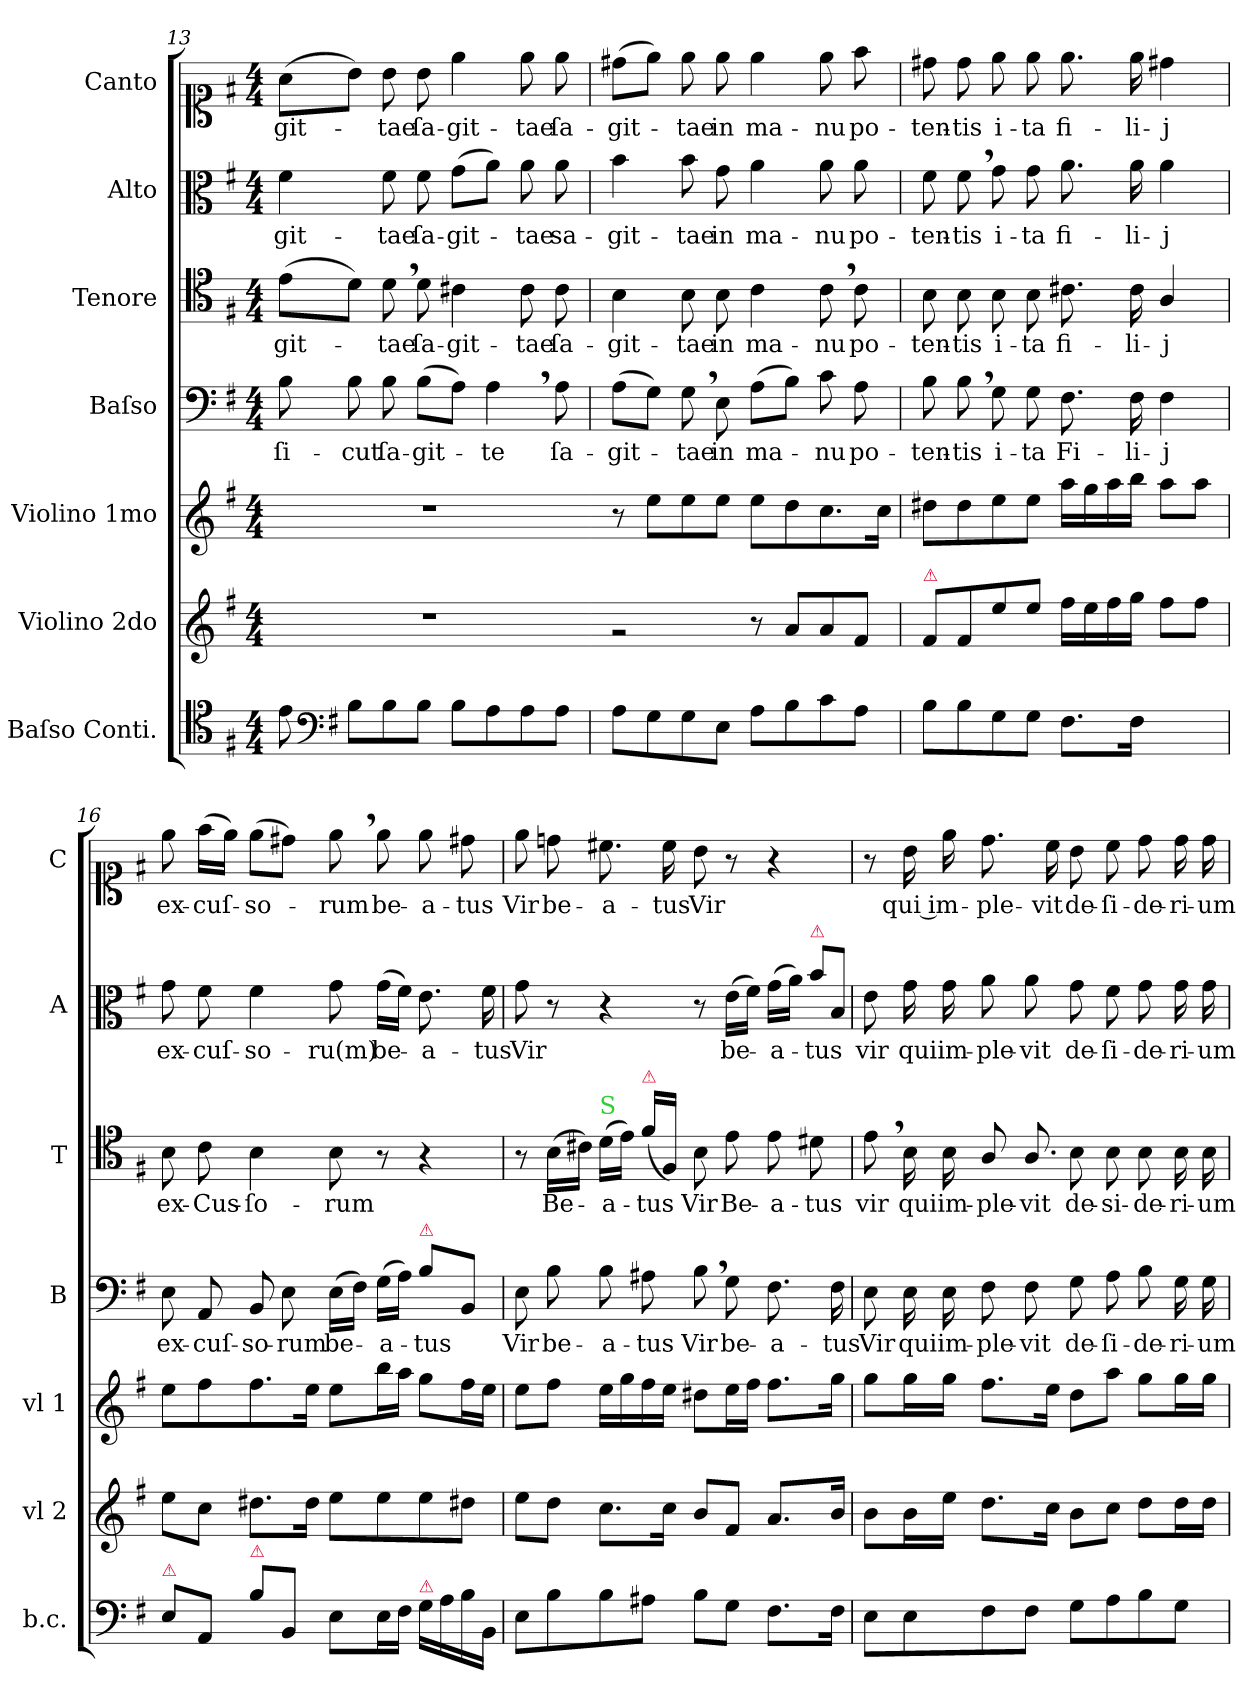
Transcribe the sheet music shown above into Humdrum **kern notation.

**kern	**kern	**kern	**kern	**text	**kern	**text	**kern	**text	**kern	**text
*part7	*part6	*part5	*part4	*part4	*part3	*part3	*part2	*part2	*part1	*part1
*staff7	*staff6	*staff5	*staff4	*staff4	*staff3	*staff3	*staff2	*staff2	*staff1	*staff1
*I"Baſso Conti.	*I"Violino 2do	*I"Violino 1mo	*I"Baſso	*	*I"Tenore	*	*I"Alto	*	*I"Canto	*
*I'b.c.	*I'vl 2	*I'vl 1	*I'B	*	*I'T	*	*I'A	*	*I'C	*
*clefC4	*clefG2	*clefG2	*clefF4	*	*clefC4	*	*clefC3	*	*clefC1	*
*k[f#]	*k[f#]	*k[f#]	*k[f#]	*	*k[f#]	*	*k[f#]	*	*k[f#]	*
*M4/4	*M4/4	*M4/4	*M4/4	*	*M4/4	*	*M4/4	*	*M4/4	*
=13	=13	=13	=13	=13	=13	=13	=13	=13	=13	=13
8e\	1r	1r	8B\	ſi-	(8e\L	-git-	4f#\	-git-	(8a\L	-git-
*clefF4	*	*	*	*	*	*	*	*	*	*
*k[f#]	*	*	*	*	*	*	*	*	*	*
8B\L	.	.	8B\	-cut	8d\J)	.	.	.	8b\J)	.
8B\	.	.	8B\	ſa-	8d,<\	-tae	8f#\	-tae	8b\	-tae
8B\J	.	.	(8B\L	-git-	8d\	ſa-	8f#\	ſa-	8b\	ſa-
8B\L	.	.	8A\J)	.	4c#X\	-git-	(8g\L	-git-	4ee\	-git-
8A\	.	.	4A,<\	-te	.	.	8a\J)	.	.	.
8A\	.	.	.	.	8c#\	-tae	8a\	-tae	8ee\	-tae
!	!	!	!	!	!	!	!	!LO:LY:i	!	!
8A\J	.	.	8A\	ſa-	8c#\	ſa-	8a\	sa-	8ee\	ſa-
=14	=14-	=14	=14	=14	=14	=14	=14	=14	=14	=14
!	!	!	!	!	!	!	!	!LO:LY:i	!	!
8A\L	2rg	8r	(8A\L	-git-	4B\	-git-	4b\	-git-	(8dd#X\L	-git-
8G\	.	8ee\L	8G\J)	.	.	.	.	.	8ee\J)	.
!	!	!	!	!	!	!	!	!LO:LY:i	!	!
8G\	.	8ee\	8G,<\	-tae	8B\	-tae	8b\	-tae	8ee\	-tae
8E\J	.	8ee\J	8E\	in	8B\	in	8g\	in	8ee\	in
8A\L	8r	8ee\L	(8A\L	ma-	4c\	ma-	4a\	ma-	4ee\	ma-
8B\	8a/L	8dd\	8B\J)	.	.	.	.	.	.	.
8c\	8a/	8.cc\	8c\	-nu	8c,<\	-nu	8a\	-nu	8ee\	-nu
8A\J	8f#/J	.	8A\	po-	8c\	po-	8a\	po-	8ff#\	po-
.	.	16cc\Jk	.	.	.	.	.	.	.	.
=15	=15	=15	=15	=15	=15	=15	=15	=15	=15	=15
!	!LO:TX:a:color=crimson:t=⚠	!	!	!	!	!	!	!	!	!
8B\L	8f#/L	8dd#X\L	8B\	-ten-	8B\	-ten-	8f#\	-ten-	8dd#X\	-ten-
8B\	8f#/	8dd#\	8B,<\	-tis	8B\	-tis	8f#,<\	-tis	8dd#\	-tis
8G\	8ee\	8ee\	8G\	i-	8B\	i-	8g\	i-	8ee\	i-
8G\J	8ee\J	8ee\J	8G\	-ta	8B\	-ta	8g\	-ta	8ee\	-ta
8.F#\L	16ff#\LL	16aa\LL	8.F#\	Fi-	8.c#X\	fi-	8.a\	fi-	8.ee\	fi-
.	16ee\	16gg\	.	.	.	.	.	.	.	.
.	16ff#\	16aa\	.	.	.	.	.	.	.	.
16F#\Jk	16gg\JJ	16bb\JJ	16F#\	-li-	16c#\	-li-	16a\	-li-	16ee\	-li-
4ryy	8ff#\L	8aa\L	4F#\	-j	4A/	-j	4a\	-j	4dd#X\	-j
.	8ff#\J	8aa\J	.	.	.	.	.	.	.	.
=16	=16	=16	=16	=16	=16	=16	=16	=16	=16	=16
!LO:TX:a:color=crimson:t=⚠	!	!	!	!	!	!	!	!	!	!
8E\L	8ee\L	8ee\L	8E\	ex-	8B\	ex-	8g\	ex-	8ee\	ex-
8AA/J	8cc\J	8ff#\	8AA/	-cuſ-	8c\	-Cus-	8f#\	-cuſ-	(16ff#\LL	-cuſ-
.	.	.	.	.	.	.	.	.	16ee\JJ)	.
!LO:TX:a:color=crimson:t=⚠	!	!	!	!	!	!	!	!	!	!
8B\L	8.dd#X\L	8.ff#\	8BB/	-so-	4B\	-ſo-	4f#\	-so-	(8ee\L	-so-
8BB/J	.	.	8E\	-rum	.	.	.	.	8dd#X\J)	.
.	16dd#\Jk	16ee\Jk	.	.	.	.	.	.	.	.
8E\L	8ee\L	8ee\L	(16E\LL	be-	8B\	-rum	8g\	-ru(m)	8ee,<\	-rum
.	.	.	16F#\JJ)	.	.	.	.	.	.	.
16E\L	8ee\	16bb\L	(16G\LL	-a-	8r	.	(16g\LL	be-	8ee\	be-
16F#\JJ	.	16aa\JJ	16A\JJ)	.	.	.	16f#\JJ)	.	.	.
!	!	!	!LO:TX:a:color=crimson:t=⚠	!	!	!	!	!	!	!
!LO:TX:a:color=crimson:t=⚠	!	!	!	!	!	!	!	!	!	!
16G\LL	8ee\	8gg\L	8B\L	-tus	4r	.	8.e\	-a-	8ee\	-a-
16A\	.	.	.	.	.	.	.	.	.	.
16B\	8dd#X\J	16ff#\L	8BB/J	.	.	.	.	.	8dd#X\	-tus
16BB/JJ	.	16ee\JJ	.	.	.	.	16f#\	-tus	.	.
=17	=17	=17	=17	=17	=17	=17	=17	=17	=17	=17
8E\L	8ee\L	8ee\L	8E\	Vir	8r	.	8g\	Vir	8ee\	Vir
!	!	!	!	!LO:LY:i	!	!	!	!	!	!
8B\	8dd\J	8ff#\J	8B\	be-	(16B\LL	Be-	8r	.	8ddn\	be-
.	.	.	.	.	16c#X\JJ)	.	.	.	.	.
!	!	!	!	!	!LO:TX:a:color=limegreen:t=S	!	!	!	!	!
!	!	!	!	!LO:LY:i	!	!	!	!	!	!
8B\	8.cc\L	16ee\LL	8B\	-a-	(16d\LL	-a-	4r	.	8.cc#X\	-a-
.	.	16gg\	.	.	16e\JJ)	.	.	.	.	.
!	!	!	!	!	!LO:TX:a:color=crimson:t=⚠	!	!	!	!	!
!	!	!	!	!LO:LY:i	!	!	!	!	!	!
8A#X\J	.	16ff#\	8A#X\	-tus	(>16f#\LL	-tus	.	.	.	.
.	16cc\Jk	16ee\JJ	.	.	16F#/JJ)	.	.	.	16cc#\	-tus
!	!	!	!	!LO:LY:i	!	!	!	!	!	!
8B\L	8b/L	8dd#X\L	8B,<\	Vir	8B\	Vir	8r	.	8b\	Vir
8G\J	8f#/J	16ee\L	8G\	be-	8e\	Be-	(16e\LL	be-	8r	.
.	.	16ff#\JJ	.	.	.	.	16f#\JJ)	.	.	.
8.F#\L	8.a/L	8.ff#\L	8.F#\	-a-	8e\	-a-	(16g\LL	-a-	4r	.
.	.	.	.	.	.	.	16a\JJ)	.	.	.
!	!	!	!	!	!	!	!LO:TX:a:color=crimson:t=⚠	!	!	!
!	!	!	!	!	!	!	!LO:N:vis=8	!	!	!
.	.	.	.	.	8d#X\	-tus	16b\L	-tus	.	.
!	!	!	!	!	!	!	!LO:N:vis=8	!	!	!
16F#\Jk	16b/Jk	16gg\Jk	16F#\	-tus	.	.	16B/J	.	.	.
=18	=18	=18	=18	=18	=18	=18	=18	=18	=18	=18
8E\L	8b\L	8gg\L	8E\	Vir	8e,<\	vir	8e\	vir	8r	.
8E\	16b\L	16gg\L	16E\	qui	16B\	qui	16g\	qui	16b\	qui im-
.	16ee\JJ	16gg\JJ	16E\	im-	16B\	im-	16g\	im-	16ee\	.
8F#\	8.dd\L	8.ff#\L	8F#\	-ple-	8A/	-ple-	8a\	-ple-	8.dd\	-ple-
!	!	!	!	!	!LO:N:vis=8.	!	!	!	!	!
8F#\J	.	.	8F#\	-vit	8A/	-vit	8a\	-vit	.	.
.	16cc\Jk	16ee\Jk	.	.	.	.	.	.	16cc\	-vit
8G\L	8b\L	8dd\L	8G\	de-	8B\	de-	8g\	de-	8b\	de-
8A\	8cc\J	8aa\J	8A\	-ſi-	8B\	-si-	8f#\	-ſi-	8cc\	-ſi-
8B\	8dd\L	8gg\L	8B\	-de-	8B\	-de-	8g\	-de-	8dd\	-de-
8G\J	16dd\L	16gg\L	16G\	-ri-	16B\	-ri-	16g\	-ri-	16dd\	-ri-
.	16dd\JJ	16gg\JJ	16G\	-um	16B\	-um	16g\	-um	16dd\	-um
=	=	=	=	=	=	=	=	=	=	=
*-	*-	*-	*-	*-	*-	*-	*-	*-	*-	*-
